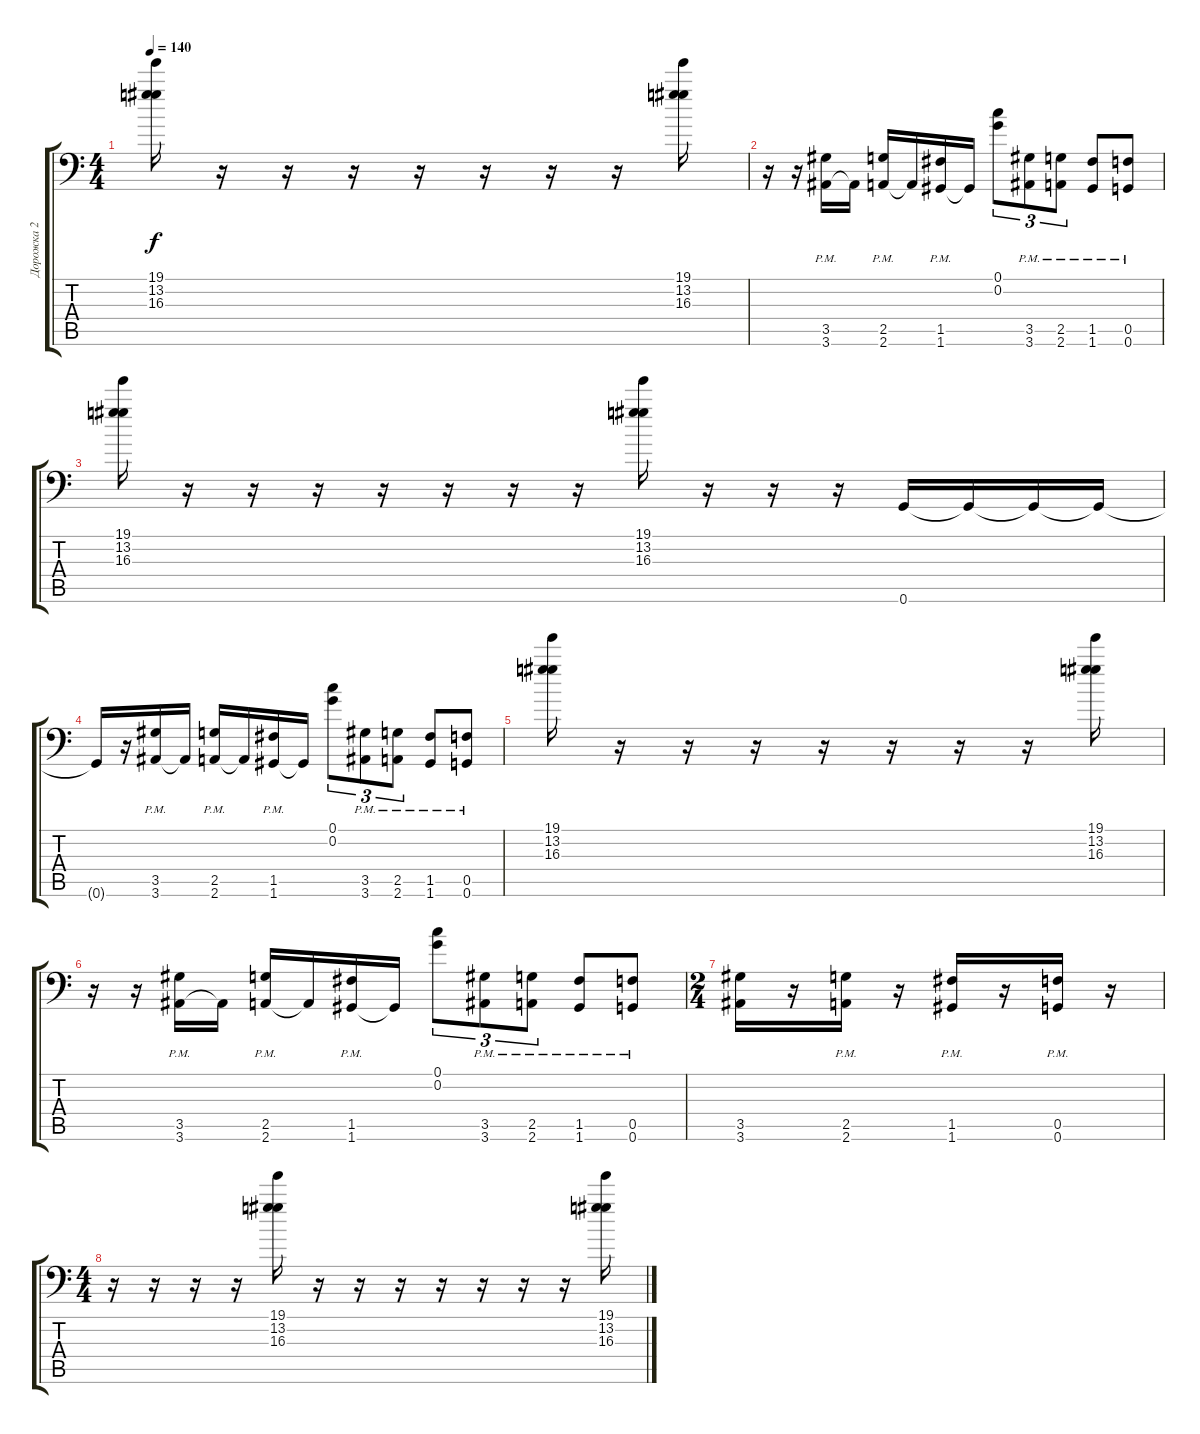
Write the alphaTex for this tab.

\track ("Дорожка 2" "Дорожка 2") {instrument distortionguitar}
\staff {score tabs}
\tuning (C4 G3 Eb3 Bb2 F2 G1) {hide}
\ts (4 4)
\tempo 140
\clef f4
\ks c
(19.1 13.2 16.3).16{dy f} r.16 r.16 r.16 r.16 r.16 r.16 r.16 (19.1 13.2 16.3).16 |
r.16 r.16 (3.5 3.6{pm}).16 3.6{t}.16 (2.5 2.6{pm}).16 2.6{t}.16 (1.5 1.6{pm}).16 1.6{t}.16 (0.1 0.2).8{tu (3 2)} (3.5 3.6{pm}).8{tu (3 2)} (2.5 2.6{pm}).8{tu (3 2)} (1.5 1.6{pm}).8 (0.5 0.6{pm}).8 |
(19.1 13.2 16.3).16 r.16 r.16 r.16 r.16 r.16 r.16 r.16 (19.1 13.2 16.3).16 r.16 r.16 r.16 0.6.16 0.6{t}.16 0.6{t}.16 0.6{t}.16 |
0.6{t}.16 r.16 (3.5 3.6{pm}).16 3.6{t}.16 (2.5 2.6{pm}).16 2.6{t}.16 (1.5 1.6{pm}).16 1.6{t}.16 (0.1 0.2).8{tu (3 2)} (3.5 3.6{pm}).8{tu (3 2)} (2.5 2.6{pm}).8{tu (3 2)} (1.5 1.6{pm}).8 (0.5 0.6{pm}).8 |
(19.1 13.2 16.3).16 r.16 r.16 r.16 r.16 r.16 r.16 r.16 (19.1 13.2 16.3).16 |
r.16 r.16 (3.5 3.6{pm}).16 3.6{t}.16 (2.5 2.6{pm}).16 2.6{t}.16 (1.5 1.6{pm}).16 1.6{t}.16 (0.1 0.2).8{tu (3 2)} (3.5 3.6{pm}).8{tu (3 2)} (2.5 2.6{pm}).8{tu (3 2)} (1.5 1.6{pm}).8 (0.5 0.6{pm}).8 |
\ts (2 4)
(3.5 3.6).16 r.16 (2.5{pm} 2.6{pm}).16 r.16 (1.5{pm} 1.6{pm}).16 r.16 (0.5{pm} 0.6{pm}).16 r.16 |
\ts (4 4)
r.16 r.16 r.16 r.16 (19.1 13.2 16.3).16 r.16 r.16 r.16 r.16 r.16 r.16 r.16 (19.1 13.2 16.3).16
